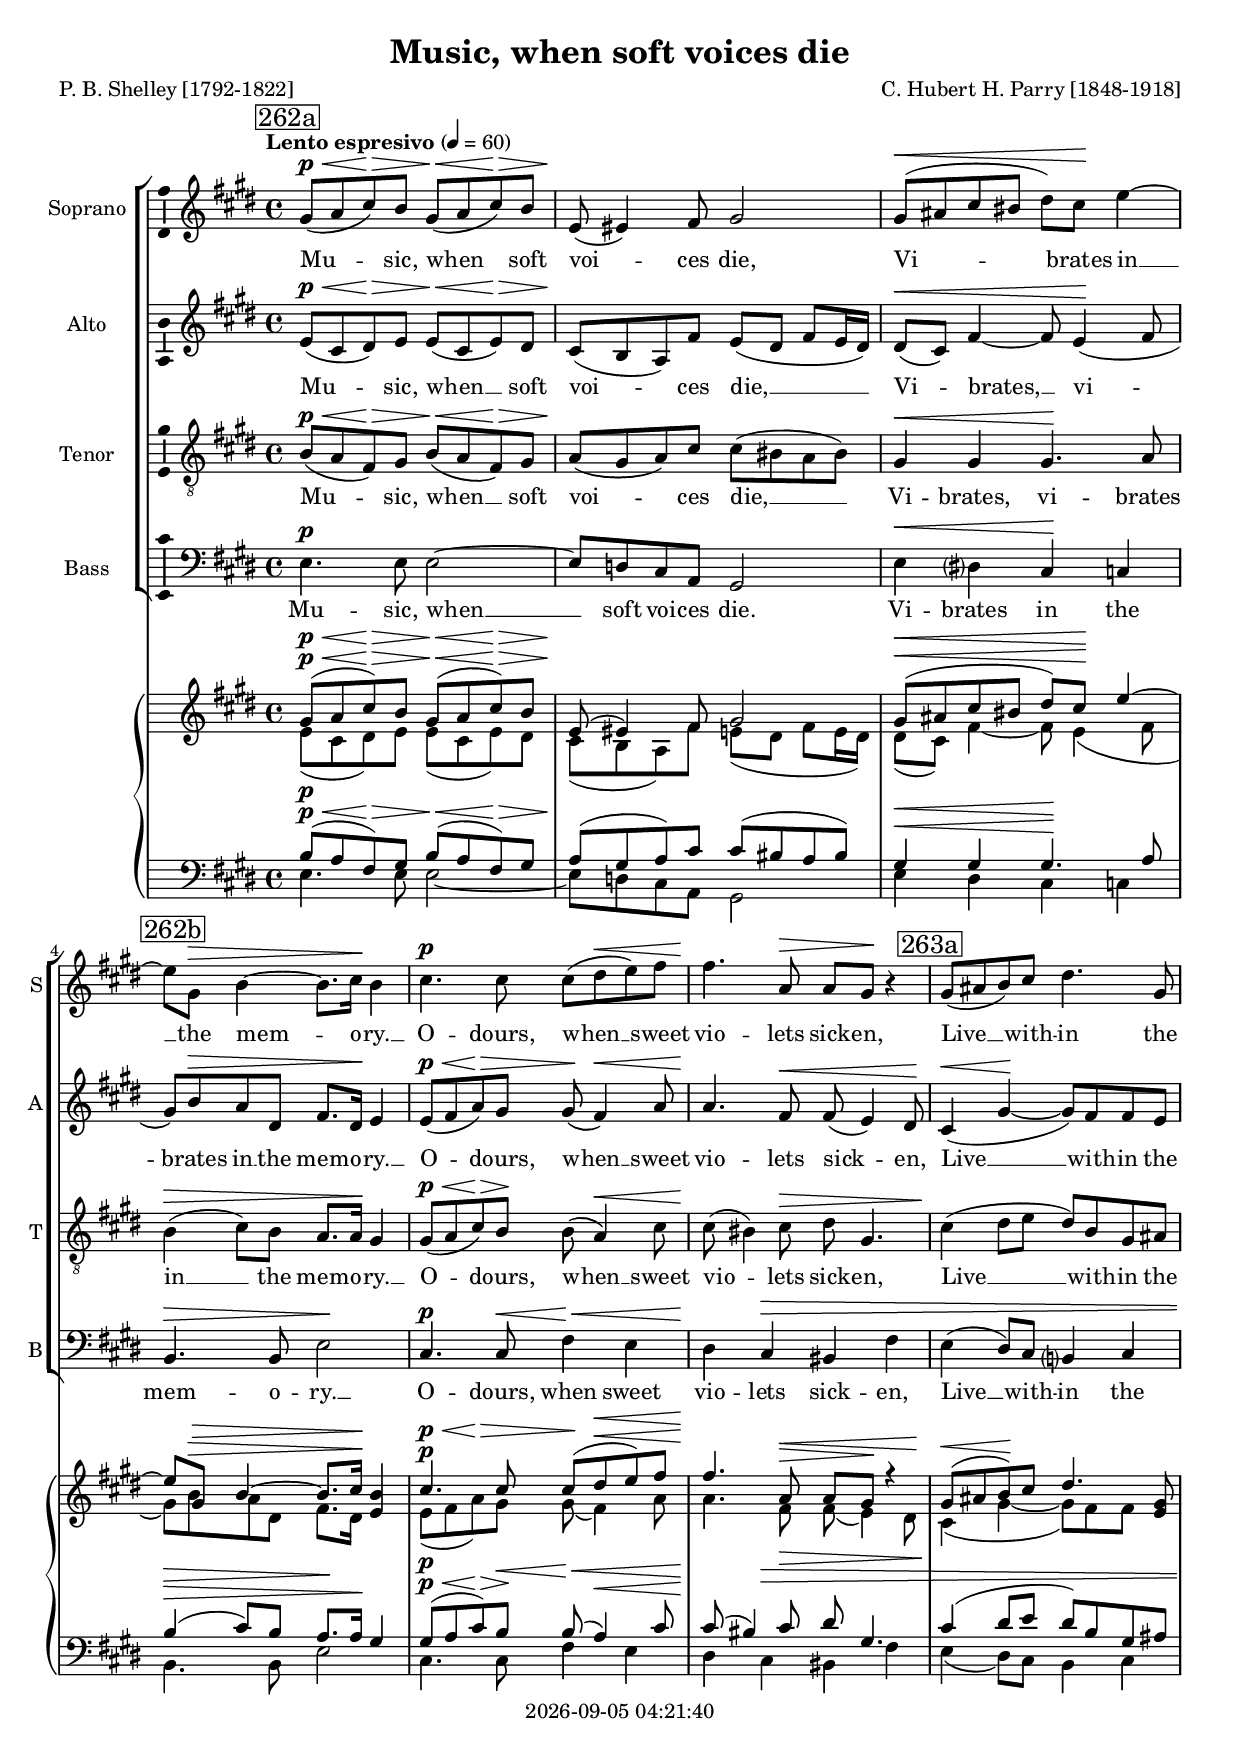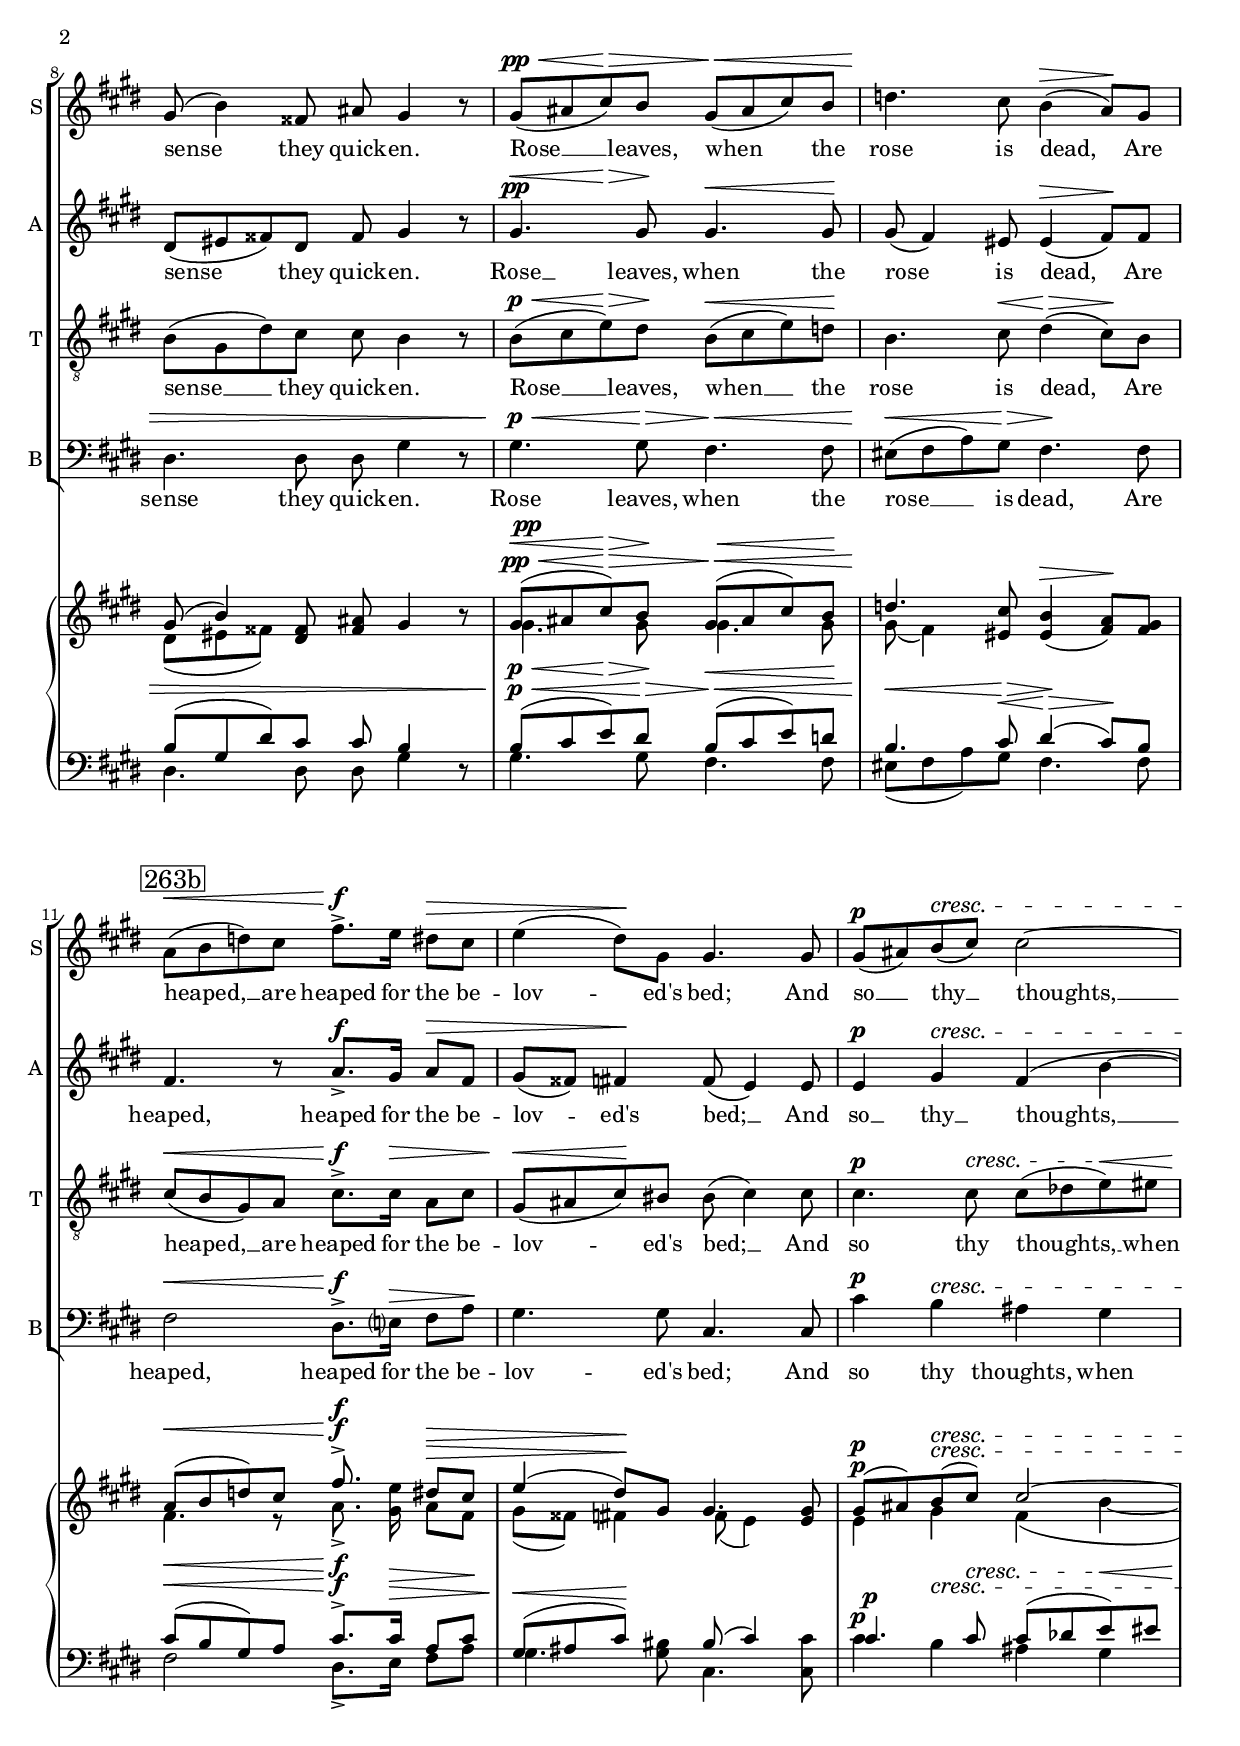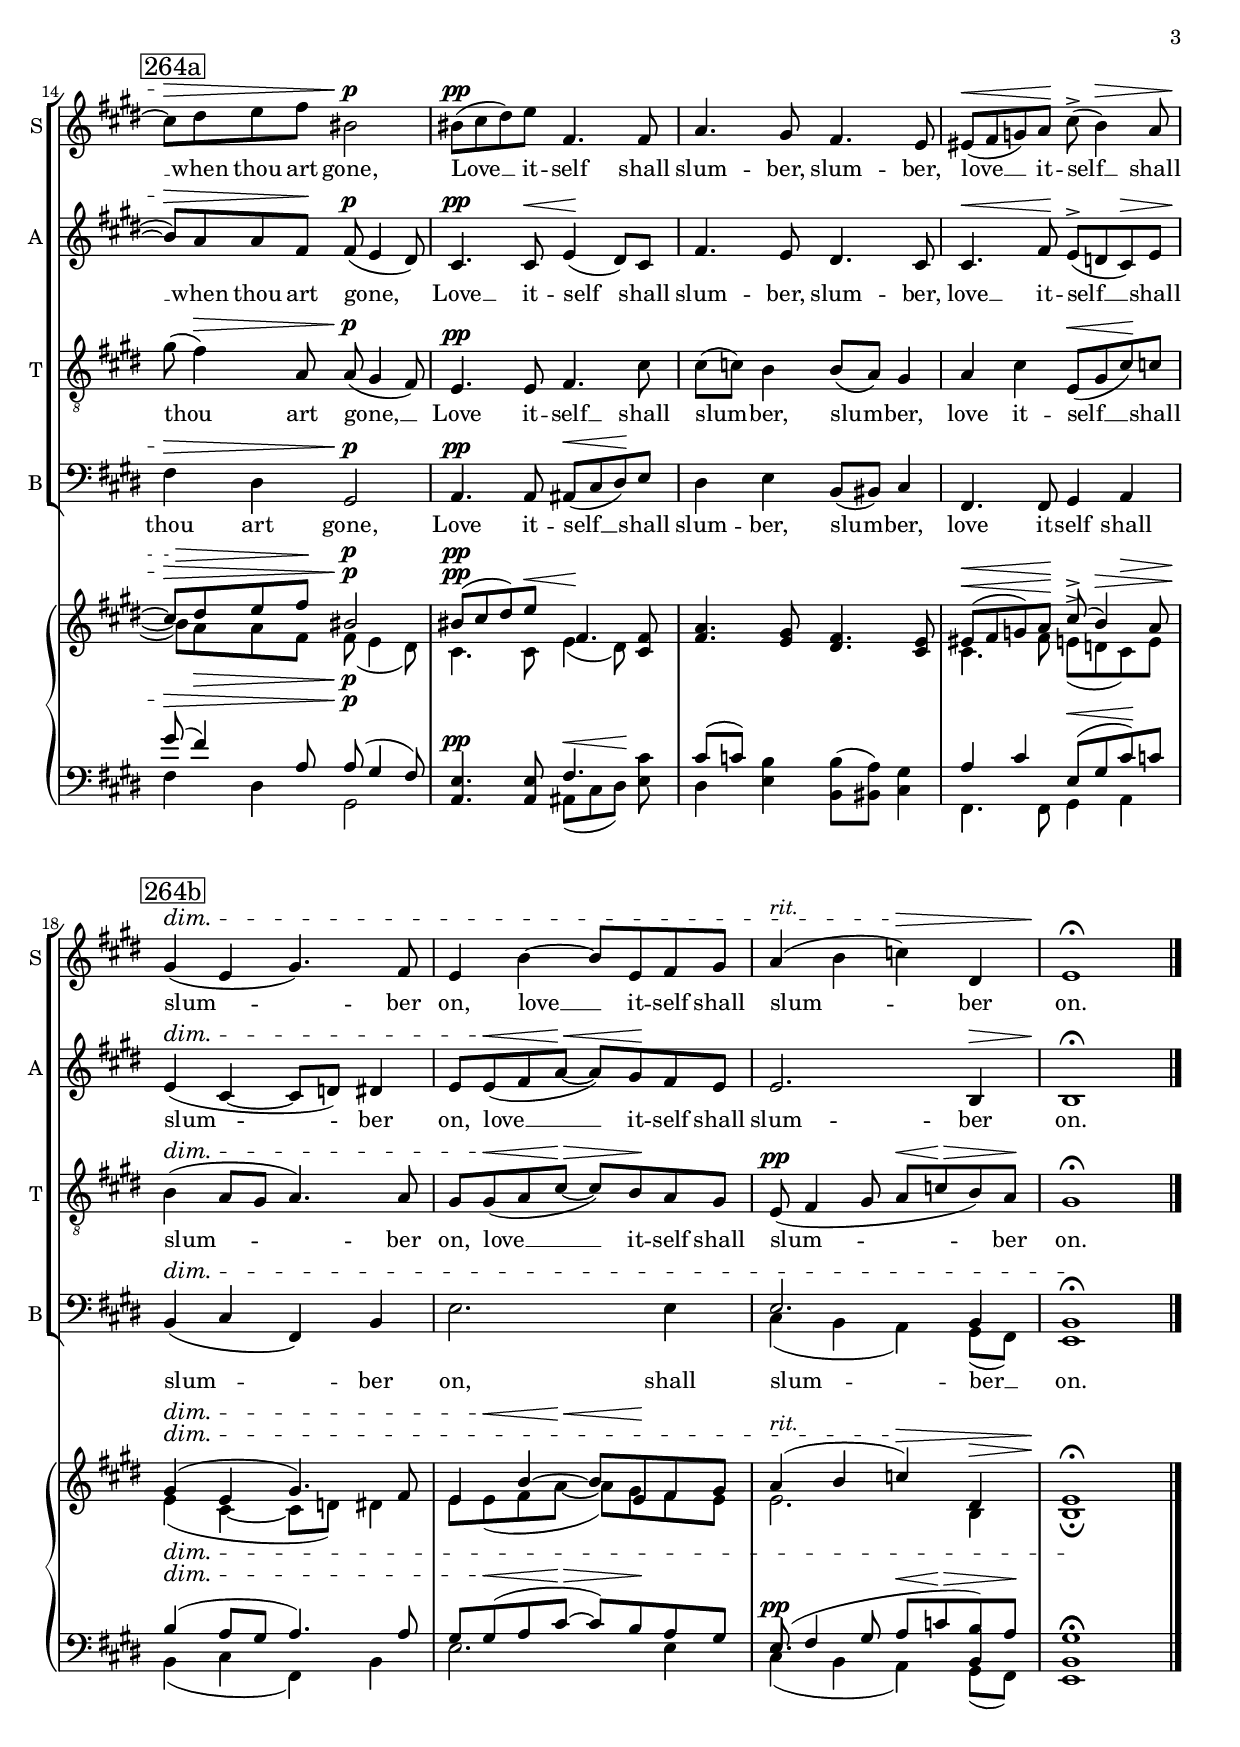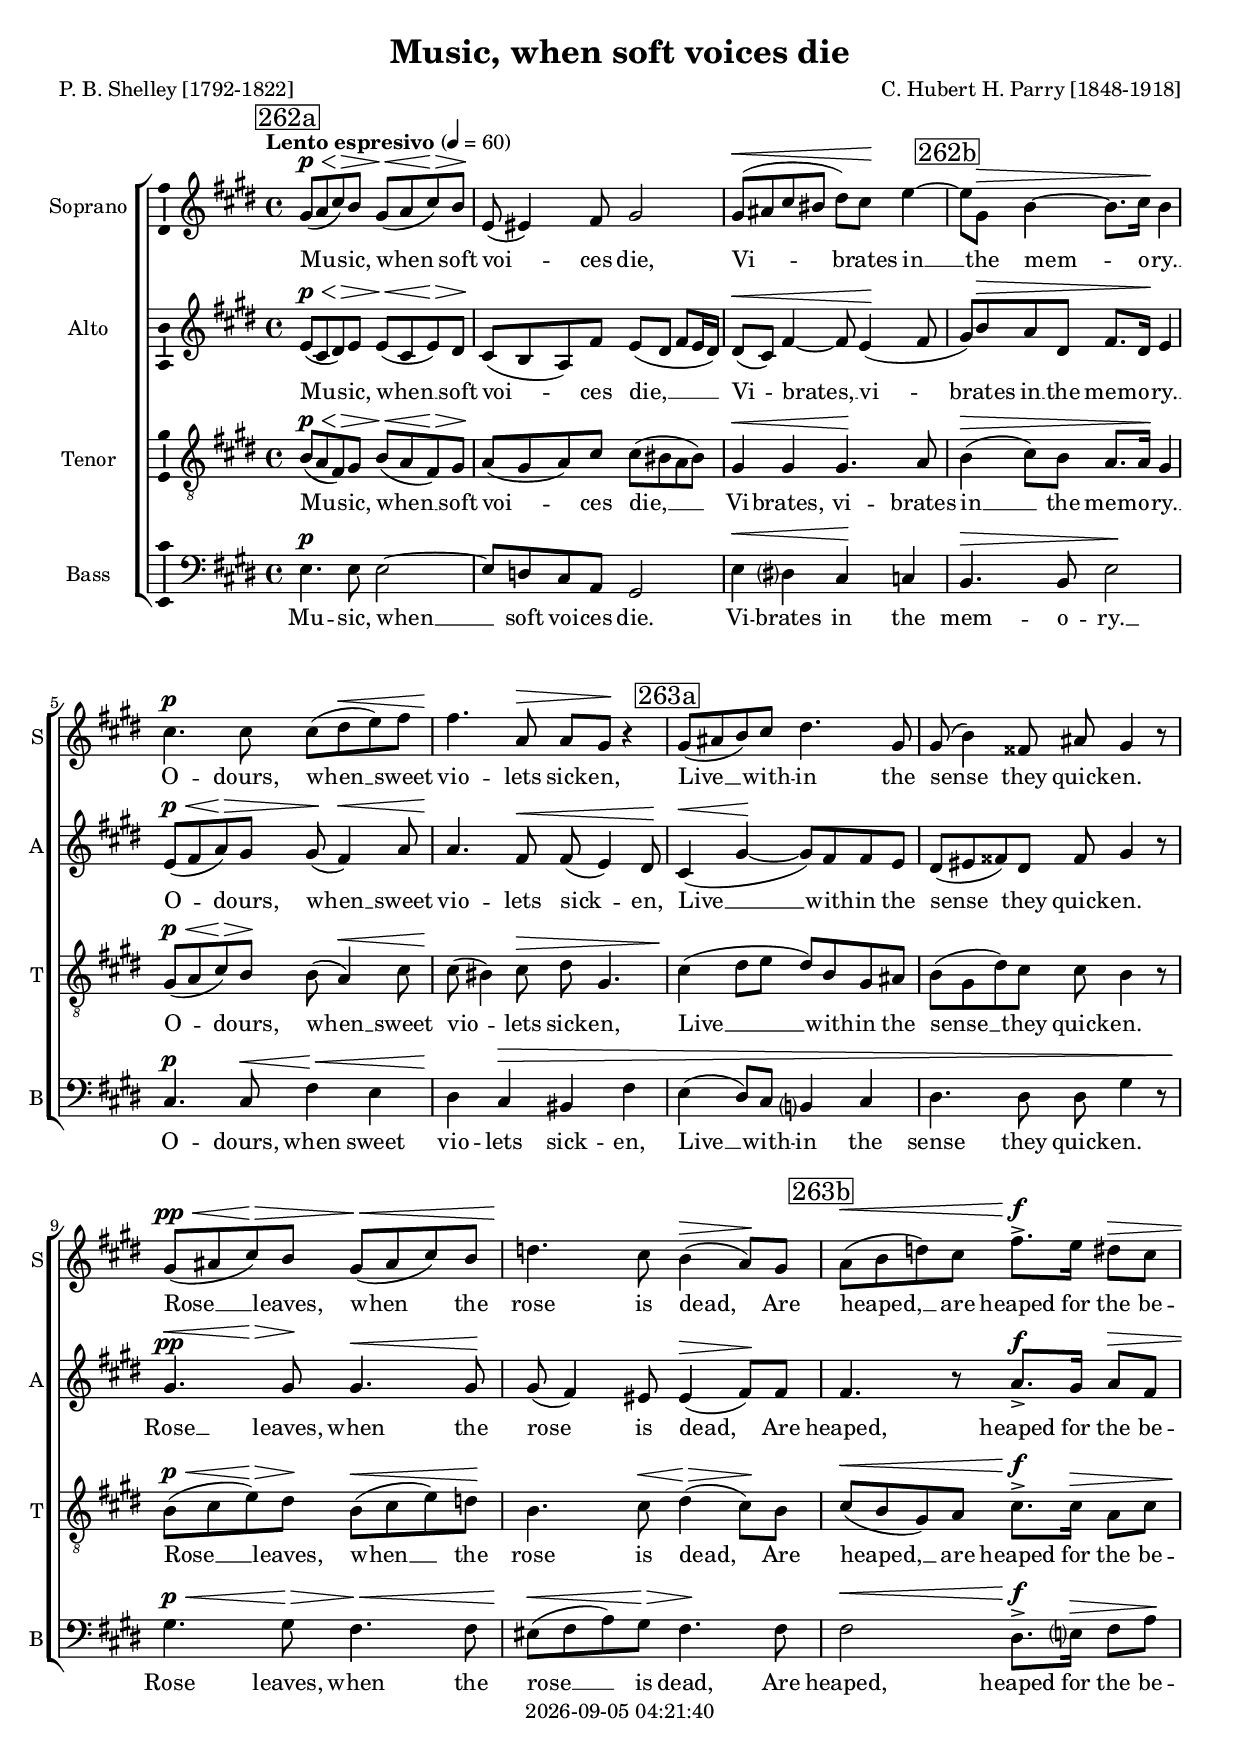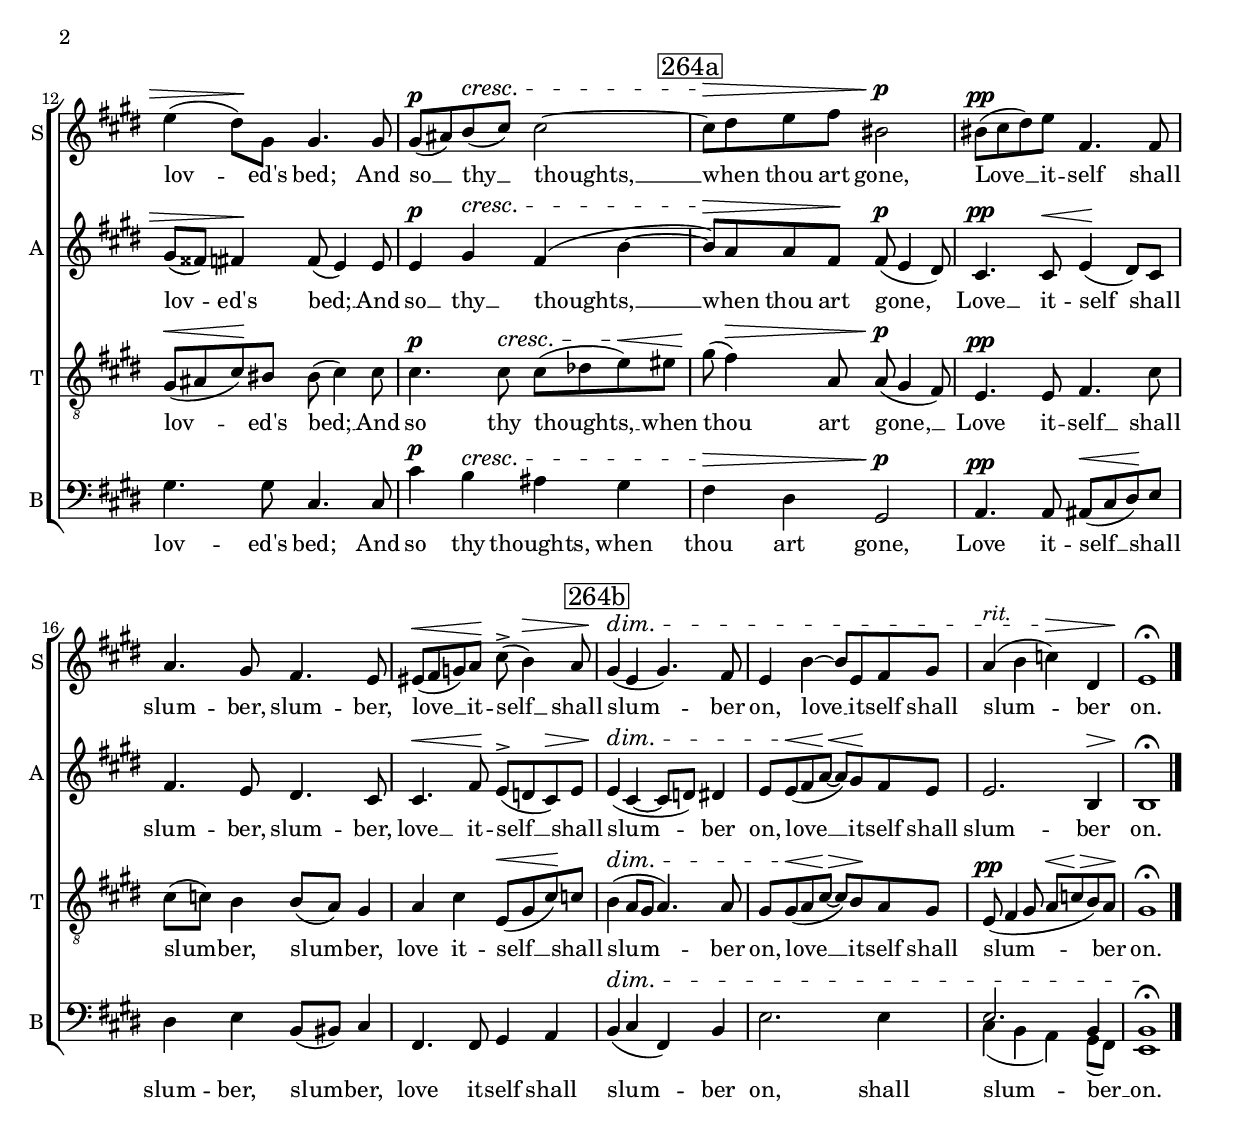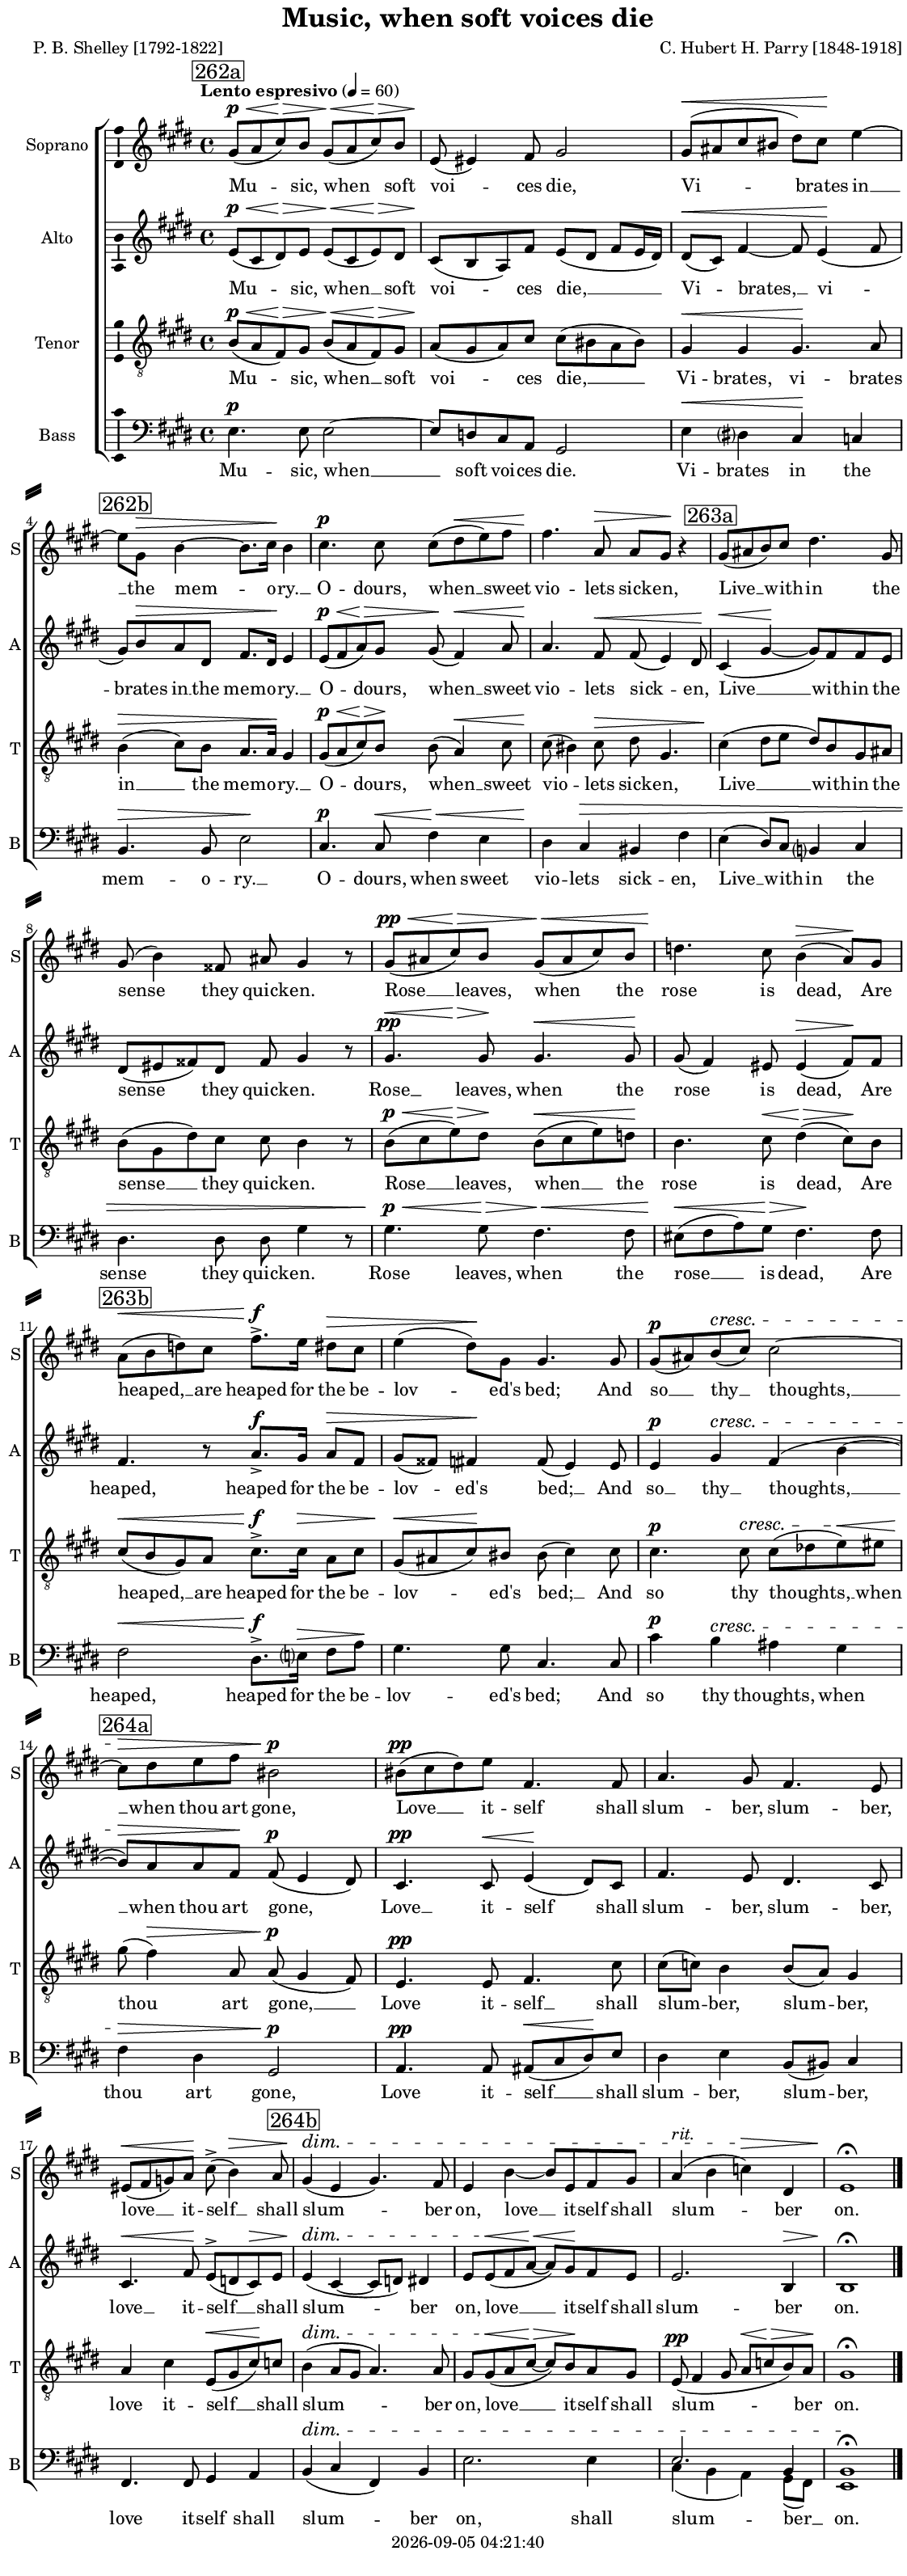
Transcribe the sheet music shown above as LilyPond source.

\version "2.22.0"

\include "predefined-guitar-fretboards.ly"
\include "articulate.ly"

today = #(strftime "%Y-%m-%d %H:%M:%S" (localtime (current-time)))

\header {
% centered at top
%  dedication  = "dedication"
  title       = "Music, when soft voices die"
%  subtitle    = "subtitle"
%  subsubtitle = "subsubtitle"
%  instrument  = "instrument"
  
% arrangement of following lines:
%
%  poet    composer
%  meter   arranger
%  piece       opus

  composer    = "C. Hubert H. Parry [1848-1918]"
%  arranger    = "arranger"
%  opus        = "opus"

  poet        = "P. B. Shelley [1792-1822]"
%  meter       = "meter"
%  piece       = "piece"

% centered at bottom
% tagline     = "tagline" % default lilypond version
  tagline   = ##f
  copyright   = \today
}

#(set-global-staff-size 18)

global = {
  \key e \major
  \time 4/4
}

TempoTrack = {
  \tempo "Lento espresivo" 4=60
  s1
  \set Score.tempoHideNote = ##t
  s1*18
  \tempo 4=50 s1
  \tempo 4=30
  s1
}

RehearsalTrack = {
%  \set Score.currentBarNumber = #5
  \mark \markup { \box "262a" } s1*3
  \mark \markup { \box "262b" } s1*3
  \mark \markup { \box "263a" } s1*4
  \mark \markup { \box "263b" } s1*3
  \mark \markup { \box "264a" } s1*4
  \mark \markup { \box "264b" } s1*4
}

soprano = \relative {
%  \ambitusAfter key-signature
  \global
  gis'8^\p^\< (a cis^\>) b gis8^\< (a cis^\>) b |
  e,8\!(eis4) fis8 gis2 |
  gis8^\<(ais cis bis dis) cis\! e4~ |
  e8 gis,^\> b4~8. cis16\! b4 | % 262b
  cis4.^\p 8 8(dis^\< e) fis |
  fis4.\! a,8^\> 8 gis\! r4 |
  gis8(ais b) cis dis4. gis,8 | % 263a
  gis8(b4) fisis8 ais gis4 r8 |
  gis8^\pp^\< (ais cis^\>) b gis^\<(ais cis) b |
  d4.\! cis8 b4^\> (a8\!) gis |
  a8^\<(b d) cis fis8.->^\f e16 dis8^\> cis | % 263b
  e4(dis8\!) gis,8 4. 8 |
  gis8^\p(ais) b^\cresc (cis) 2~ |
  cis8^\> dis e fis bis,2^\p | % 264a
  bis8^\pp (cis dis) e fis,4. 8 |
  a4. gis8 fis4. e8 |
  eis8^\<(fis g) a\! cis8->(b4^\>) a8 |
  gis4^\dim (e gis4.) fis8 | % 264b
  e4 b'~8 e, fis gis |
  a4^\markup\italic rit. (b c^\>) dis, |
  e1\!\fermata
  \bar "|."
}

wordsSop = \lyricmode {
  Mu -- sic, when soft voi -- ces die,
  Vi -- brates in __ the mem -- o -- ry. __
  O -- dours, when __ sweet vio -- lets sick -- en,
  Live __ with -- in the sense they quick -- en.
  Rose __ leaves, when the rose is dead,
  Are heaped, __ are heaped for the be -- lov -- ed's bed;
  And so __ thy __ thoughts, __ when thou art gone,
  Love __ it -- self shall slum -- ber,
  slum -- ber, love __ it -- self __
  shall slum -- ber on,
  love __ it -- self shall slum -- ber on.
}

wordsSopMidi = \lyricmode {
  "Mu" "sic, " "when " "soft " voi "ces " "die, "
  "\nVi" "brates " "in "  "the " mem o "ry. " 
  "\nO" "dours, " "when "  "sweet " vio "lets " sick "en, "
  "\nLive "  with "in " "the " "sense " "they " quick "en. "
  "\nRose "  "leaves, " "when " "the " "rose " "is " "dead, "
  "\nAre " "heaped, "  "are " "heaped " "for " "the " be lov "ed's " "bed; "
  "\nAnd " "so "  "thy "  "thoughts, "  "when " "thou " "art " "gone, "
  "\nLove "  it "self " "shall " slum "ber, "
  "\nslum" "ber, " "love "  it "self " 
  "\nshall " slum "ber " "on, "
  "\nlove "  it "self " "shall " slum "ber " "on. "
}

alto = \relative {
  \global
  e'8^\p^\< (cis dis^\>) e e^\< (cis e^\>) dis |
  cis8\!(b a) fis' e(dis fis e16 dis) |
  dis8^\<(cis) fis4~8 e4\!(fis8 |
  gis8) b^\> a dis, fis8. dis16\! e4 | % 262b
  e8^\p^\<(fis a^\>) gis8 8\!(fis4^\<) a8 |
  a4.\! fis8^\<fis(e4) dis8\! |
  cis4^\<(gis'\! ~8) fis fis e | % 263a
  dis8 (eis fisis) dis fisis gis4 r8 |
  <<{gis4.^\pp 8 4.^\< 8\!} \new Voice {s4^\< s8^\> s\! s2}>> |
  gis8(fis4) eis8 4^\> (fis8\!) fis |
  fis4. r8 a8.->^\f gis16 a8^\> fis | % 263b
  gis8(fisis) fis4\! 8(e4) 8 |
  e4^\p gis^\cresc fis(b~ |
  b8^\>) a a fis\! fis^\p(e4 dis8) | % 264a
  cis4.^\pp 8^\< e4\!(dis8) cis |
  fis4. e8 dis4. cis8 |
  cis4.^\< fis8\! e8^>(d cis^\>) e |
  e4^\dim (cis~8 d) dis4 | % 264b
  e8 8^\<(fis a^\< ~ 8) gis\! fis e |
  e2. b4^\> |
  b1\!\fermata
  \bar "|."
}

wordsAlto = \lyricmode {
  Mu -- sic, when __ soft voi -- ces die, __
  Vi -- brates, __ vi -- brates in __ the mem -- o -- ry. __
  O -- dours, when __ sweet vio -- lets sick -- en,
  Live __ with -- in the sense they quick -- en.
  Rose __ leaves, when the rose is dead,
  Are heaped, heaped for the be -- lov -- ed's bed; __
  And so __ thy __ thoughts, __ when thou art gone,
  Love __ it -- self shall slum -- ber,
  slum -- ber, love __ it -- self __
  shall slum -- ber on,
  love __ it -- self shall slum -- ber on.
}

wordsAltoMidi = \lyricmode {
  "Mu" "sic, " "when "  "soft " voi "ces " "die, " 
  "\nVi" "brates, "  vi "brates " "in "  "the " mem o "ry. " 
  "\nO" "dours, " "when "  "sweet " vio "lets " sick "en, "
  "\nLive "  with "in " "the " "sense " "they " quick "en. "
  "\nRose "  "leaves, " "when " "the " "rose " "is " "dead, "
  "\nAre " "heaped, " "heaped " "for " "the " be lov "ed's " "bed; " 
  "\nAnd " "so "  "thy "  "thoughts, "  "when " "thou " "art " "gone, "
  "\nLove "  it "self " "shall " slum "ber, "
  "\nslum" "ber, " "love "  it "self " 
  "\nshall " slum "ber " "on, "
  "\nlove "  it "self " "shall " slum "ber " "on. "
}

tenor = \relative {
  \global
  b8^\p^\< (a fis^\>) gis b8^\< (a fis^\>) gis |
  a8\!(gis a) cis cis(bis a bis) |
  gis4^\< 4 4.\! a8 |
  b4^\> (cis8) b a8. 16\! gis4 | % 262b
  gis8^\p^\< (a cis^\>) b\! 8(a4^\<) cis8 |
  cis8\!(bis4) cis8^\> dis gis,4.
  cis4\!(dis8 e dis) b gis ais | % 263a
  b8(gis dis') cis cis b4 r8 |
  b8^\p^\< (cis e^\>) dis\! b^\<(cis e) d\! |
  b4. cis8^\< dis4^\> (cis8\!) b |
  cis8^\< (b gis) a cis8.->^\f 16^\> a8 cis | % 263b
  gis8^\< (ais cis\!) bis bis(cis4) 8 |
  cis4.^\p 8^\cresc 8(des e^\<) eis |
  gis8\! (fis4^\>) a,8 8^\p(gis4 fis8) | % 264a
  e4.^\pp 8 fis4. cis'8 |
  cis8(c) b4 8(a) gis4 |
  a4 cis e,8^\<(gis cis\!) c |
  b4^\dim (a8 gis a4.) 8 | % 264b
  gis8 8^\<(a cis^\> ~8) b\! a gis |
  e8^\pp(fis4 gis8 a^\< c^\>b) a\! |
  gis1\fermata |
  \bar "|."
}

wordsTenor = \lyricmode {
  Mu -- sic, when __ soft voi -- ces die, __
  Vi -- brates, vi -- brates in __ the mem -- o -- ry. __
  O -- dours, when __ sweet vio -- lets sick -- en,
  Live __ with -- in the sense __ they quick -- en.
  Rose __ leaves, when __ the rose is dead,
  Are heaped, __  are heaped for the be -- lov -- ed's bed; __
  And so  thy thoughts, __ when thou art gone, __
  Love it -- self __ shall slum -- ber,
  slum -- ber, love it -- self __  shall slum -- ber on,
  love __ it -- self shall slum -- ber on.
}

wordsTenorMidi = \lyricmode {
  "Mu" "sic, " "when "  "soft " voi "ces " "die, " 
  "\nVi" "brates, " vi "brates " "in "  "the " mem o "ry. " 
  "\nO" "dours, " "when "  "sweet " vio "lets " sick "en, "
  "\nLive "  with "in " "the " "sense "  "they " quick "en. "
  "\nRose "  "leaves, " "when "  "the " "rose " "is " "dead, "
  "\nAre " "heaped, "   "are " "heaped " "for " "the " be lov "ed's " "bed; " 
  "\nAnd " "so "  "thy " "thoughts, "  "when " "thou " "art " "gone, " 
  "\nLove " it "self "  "shall " slum "ber, "
  "\nslum" "ber, " "love " it "self "   "shall " slum "ber " "on, "
  "\nlove "  it "self " "shall " slum "ber " "on. "
}

bass = \relative {
  \global
  e4.^\p 8 2~ |
  e8 d cis a gis2 |
  e'4^\< dis cis\! c |
  b4.^\> 8 e2\! | % 262b
  cis4.^\p 8^\< fis4^\< e |
  dis4\! cis^\> bis fis' |
  e4(dis8) cis b4 cis | % 263a
  dis4. 8 8 gis4 r8 |
  gis4.^\p^\< 8\> fis4.^\< 8 |
  eis8^\<(fis a) gis^\> fis4.\! 8 |
  fis2^\< dis8.->^\f e16^\> fis8 a\! | % 263b
  gis4. 8 cis,4. 8 |
  cis'4^\p b^\cresc ais gis |
  fis4^\> dis gis,2^\p | % 264a
  a4.^\pp 8 ais^\<(cis dis\!) e |
  dis4 e b8(bis) cis4 |
  fis,4. 8 gis4 a |
  b4^\dim(cis fis,) b | % 264b
  e2. 4 |
  <<{\voiceTwo cis4(b a) gis8(fis)} \new Voice {\voiceOne e'2. b4}>> |
  <e, b'>1^\fermata\omit\ppp |
  \bar "|."
}

wordsBass = \lyricmode {
  Mu -- sic, when __ soft voi -- ces die.
  Vi -- brates in the mem -- o -- ry. __
  O -- dours, when sweet vio -- lets sick -- en,
  Live __ with -- in the sense they quick -- en.
  Rose leaves, when the rose __ is dead,
  Are heaped, heaped for the be -- lov -- ed's bed;
  And so thy thoughts, when thou art gone,
  Love it -- self __ shall slum -- ber, slum -- ber,
  love it -- self shall slum -- ber on,
  shall slum -- ber __ on.
}

wordsBassMidi = \lyricmode {
  "Mu" "sic, " "when "  "soft " voi "ces " "die. "
  "\nVi" "brates " "in " "the " mem o "ry. " 
  "\nO" "dours, " "when " "sweet " vio "lets " sick "en, "
  "\nLive "  with "in " "the " "sense " "they " quick "en. "
  "\nRose " "leaves, " "when " "the " "rose "  "is " "dead, "
  "\nAre " "heaped, " "heaped " "for " "the " be lov "ed's " "bed; "
  "\nAnd " "so " "thy " "thoughts, " "when " "thou " "art " "gone, "
  "\nLove " it "self "  "shall " slum "ber, " slum "ber, "
  "\nlove " it "self " "shall " slum "ber " "on, "
  "\nshall " slum "ber "  "on. "
}

pianoRHone = \relative {
  \global

  \bar "|."
}

pianoRHtwo = \relative {
  \global

  \bar "|."
}

dynamicsPiano = {
  \override DynamicTextSpanner.style = #'none
}

pianoLHone = \relative {
  \global

  \bar "|."
}

pianoLHtwo = \relative {
  \global

  \bar "|."
}

\book {
  \bookOutputSuffix "single"
  \score {
    <<
      <<
        \new ChoirStaff <<
                                % Single soprano staff
          \new Staff = soprano \with {
            instrumentName = #"Soprano"
            shortInstrumentName = #"S"
            \consists Ambitus_engraver
          }
          <<
%  \ambitusAfter key-signature
            \new Voice \TempoTrack
            \new Voice \RehearsalTrack
            \new Voice \soprano
            \addlyrics \wordsSop
          >>
                                % Single alto staff
          \new Staff = alto \with {
            instrumentName = #"Alto"
            shortInstrumentName = #"A"
            \consists Ambitus_engraver
          }
          <<
            \new Voice \alto
            \addlyrics \wordsAlto
          >>
                                % Single tenor staff
          \new Staff = tenor \with {
            instrumentName = #"Tenor"
            shortInstrumentName = #"T"
            \consists Ambitus_engraver
          }
          <<
            \clef "treble_8"
            \new Voice \tenor
            \addlyrics \wordsTenor
          >>
                                % Single bass staff
          \new Staff = bass \with {
            instrumentName = #"Bass"
            shortInstrumentName = #"B"
            \accidentalStyle Score.modern-cautionary
            \consists Ambitus_engraver
          }
          <<
            \clef "bass"
            \new Voice \bass
            \addlyrics \wordsBass
          >>
        >>
        \new PianoStaff = piano <<
          \new Staff = pianorh \with {
            printPartCombineTexts = ##f
          }
          <<
%            \new Voice \partCombine \pianoRHone \pianoRHtwo
            \new Voice \partCombine \soprano \alto
          >>
          \new Dynamics \dynamicsPiano
          \new Staff = pianolh \with {
            printPartCombineTexts = ##f
          }
          <<
            \clef "bass"
%            \new Voice \partCombine \pianoLHone \pianoLHtwo
            \new Voice \partCombine \tenor \bass
          >>
        >>
      >>
    >>
    \layout {
      indent = 1.5\cm
      \pointAndClickOff
      \context {
        \Staff \RemoveAllEmptyStaves
        barNumberVisibility = #first-bar-number-invisible-save-broken-bars
        \override BarNumber.break-visibility = ##(#f #t #t)
      }
    }
  }
}

\book {
  \bookOutputSuffix "single-noacc"
  \score {
    <<
      <<
        \new ChoirStaff <<
                                % Single soprano staff
          \new Staff = soprano \with {
            instrumentName = #"Soprano"
            shortInstrumentName = #"S"
            \consists Ambitus_engraver
          }
          <<
%  \ambitusAfter key-signature
            \new Voice \TempoTrack
            \new Voice \RehearsalTrack
            \new Voice \soprano
            \addlyrics \wordsSop
          >>
                                % Single alto staff
          \new Staff = alto \with {
            instrumentName = #"Alto"
            shortInstrumentName = #"A"
            \consists Ambitus_engraver
          }
          <<
            \new Voice \alto
            \addlyrics \wordsAlto
          >>
                                % Single tenor staff
          \new Staff = tenor \with {
            instrumentName = #"Tenor"
            shortInstrumentName = #"T"
            \consists Ambitus_engraver
          }
          <<
            \clef "treble_8"
            \new Voice \tenor
            \addlyrics \wordsTenor
          >>
                                % Single bass staff
          \new Staff = bass \with {
            instrumentName = #"Bass"
            shortInstrumentName = #"B"
            \accidentalStyle Score.modern-cautionary
            \consists Ambitus_engraver
          }
          <<
            \clef "bass"
            \new Voice \bass
            \addlyrics \wordsBass
          >>
        >>
      >>
    >>
    \layout {
      indent = 1.5\cm
      \pointAndClickOff
      \context {
        \Staff \RemoveAllEmptyStaves
        barNumberVisibility = #first-bar-number-invisible-save-broken-bars
        \override BarNumber.break-visibility = ##(#f #t #t)
      }
    }
  }
}

\book {
  \bookOutputSuffix "singlepage-noacc"
  \paper {
    top-margin = 0
    left-margin = 7
    right-margin = 1
    paper-width = 190\mm
    page-breaking = #ly:one-page-breaking
    system-system-spacing.basic-distance = #15
    system-separator-markup = \slashSeparator
  }
  \score {
    <<
      <<
        \new ChoirStaff <<
                                % Single soprano staff
          \new Staff = soprano \with {
            instrumentName = #"Soprano"
            shortInstrumentName = #"S"
            \consists Ambitus_engraver
          }
          <<
%  \ambitusAfter key-signature
            \new Voice \TempoTrack
            \new Voice \RehearsalTrack
            \new Voice \soprano
            \addlyrics \wordsSop
          >>
                                % Single alto staff
          \new Staff = alto \with {
            instrumentName = #"Alto"
            shortInstrumentName = #"A"
            \consists Ambitus_engraver
          }
          <<
            \new Voice \alto
            \addlyrics \wordsAlto
          >>
                                % Single tenor staff
          \new Staff = tenor \with {
            instrumentName = #"Tenor"
            shortInstrumentName = #"T"
            \consists Ambitus_engraver
          }
          <<
            \clef "treble_8"
            \new Voice \tenor
            \addlyrics \wordsTenor
          >>
                                % Single bass staff
          \new Staff = bass \with {
            instrumentName = #"Bass"
            shortInstrumentName = #"B"
            \accidentalStyle Score.modern-cautionary
            \consists Ambitus_engraver
          }
          <<
            \clef "bass"
            \new Voice \bass
            \addlyrics \wordsBass
          >>
        >>
      >>
    >>
    \layout {
      indent = 1.5\cm
      \pointAndClickOff
      \context {
        \Staff \RemoveAllEmptyStaves
        barNumberVisibility = #first-bar-number-invisible-save-broken-bars
        \override BarNumber.break-visibility = ##(#f #t #t)
      }
    }
  }
}

\book {
  \bookOutputSuffix "midi-sop"
  \score {
%   \articulate
    <<
      <<
        \new ChoirStaff <<
                                % Single soprano staff
          \new Staff = soprano \with {
            instrumentName = #"Soprano"
            shortInstrumentName = #"S"
            midiInstrument = "choir aahs"
          }
          <<
            \new Voice \TempoTrack
            \new Voice \RehearsalTrack
            \new Voice \soprano
            \addlyrics \wordsSopMidi
          >>
                                % Single alto staff
          \new Staff = alto \with {
            instrumentName = #"Alto"
            shortInstrumentName = #"A"
            midiInstrument = "choir aahs"
          }
          <<
            \new Voice \alto
          >>
                                % Single tenor staff
          \new Staff = tenor \with {
            instrumentName = #"Tenor"
            shortInstrumentName = #"T"
            midiInstrument = "choir aahs"
          }
          <<
            \clef "treble_8"
            \new Voice \tenor
          >>
                                % Single bass staff
          \new Staff = bass \with {
            instrumentName = #"Bass"
            shortInstrumentName = #"B"
            midiInstrument = "choir aahs"
            \accidentalStyle Score.modern-cautionary
          }
          <<
            \clef "bass"
            \new Voice \bass
          >>
        >>
        \new PianoStaff = piano <<
          \new Staff = pianorh \with {
            printPartCombineTexts = ##f
            midiInstrument = "acoustic grand piano"
          }
          <<
            \new Voice \partCombine \soprano \alto
          >>
          \new Dynamics \dynamicsPiano
          \new Staff = pianolh \with {
            printPartCombineTexts = ##f
            midiInstrument = "acoustic grand piano"
          }
          <<
            \clef "bass"
            \new Voice \partCombine \tenor \bass
          >>
        >>
      >>
    >>
    \midi {}
  }
}

\book {
  \bookOutputSuffix "midi-alto"
  \score {
%   \articulate
    <<
      <<
        \new ChoirStaff <<
                                % Single soprano staff
          \new Staff = soprano \with {
            instrumentName = #"Soprano"
            shortInstrumentName = #"S"
            midiInstrument = "choir aahs"
          }
          <<
            \new Voice \TempoTrack
            \new Voice \RehearsalTrack
            \new Voice \soprano
          >>
                                % Single alto staff
          \new Staff = alto \with {
            instrumentName = #"Alto"
            shortInstrumentName = #"A"
            midiInstrument = "choir aahs"
          }
          <<
            \new Voice \alto
            \addlyrics \wordsAltoMidi
          >>
                                % Single tenor staff
          \new Staff = tenor \with {
            instrumentName = #"Tenor"
            shortInstrumentName = #"T"
            midiInstrument = "choir aahs"
          }
          <<
            \clef "treble_8"
            \new Voice \tenor
          >>
                                % Single bass staff
          \new Staff = bass \with {
            instrumentName = #"Bass"
            shortInstrumentName = #"B"
            midiInstrument = "choir aahs"
            \accidentalStyle Score.modern-cautionary
          }
          <<
            \clef "bass"
            \new Voice \bass
          >>
        >>
        \new PianoStaff = piano <<
          \new Staff = pianorh \with {
            printPartCombineTexts = ##f
            midiInstrument = "acoustic grand piano"
          }
          <<
            \new Voice \partCombine \soprano \alto
          >>
          \new Dynamics \dynamicsPiano
          \new Staff = pianolh \with {
            printPartCombineTexts = ##f
            midiInstrument = "acoustic grand piano"
          }
          <<
            \clef "bass"
            \new Voice \partCombine \tenor \bass
          >>
        >>
      >>
    >>
    \midi {}
  }
}

\book {
  \bookOutputSuffix "midi-tenor"
  \score {
%   \articulate
    <<
      <<
        \new ChoirStaff <<
                                % Single soprano staff
          \new Staff = soprano \with {
            instrumentName = #"Soprano"
            shortInstrumentName = #"S"
            midiInstrument = "choir aahs"
          }
          <<
            \new Voice \TempoTrack
            \new Voice \RehearsalTrack
            \new Voice \soprano
          >>
                                % Single alto staff
          \new Staff = alto \with {
            instrumentName = #"Alto"
            shortInstrumentName = #"A"
            midiInstrument = "choir aahs"
          }
          <<
            \new Voice \alto
          >>
                                % Single tenor staff
          \new Staff = tenor \with {
            instrumentName = #"Tenor"
            shortInstrumentName = #"T"
            midiInstrument = "choir aahs"
          }
          <<
            \clef "treble_8"
            \new Voice \tenor
            \addlyrics \wordsTenorMidi
          >>
                                % Single bass staff
          \new Staff = bass \with {
            instrumentName = #"Bass"
            shortInstrumentName = #"B"
            midiInstrument = "choir aahs"
            \accidentalStyle Score.modern-cautionary
          }
          <<
            \clef "bass"
            \new Voice \bass
          >>
        >>
        \new PianoStaff = piano <<
          \new Staff = pianorh \with {
            printPartCombineTexts = ##f
            midiInstrument = "acoustic grand piano"
          }
          <<
            \new Voice \partCombine \soprano \alto
          >>
          \new Dynamics \dynamicsPiano
          \new Staff = pianolh \with {
            printPartCombineTexts = ##f
            midiInstrument = "acoustic grand piano"
          }
          <<
            \clef "bass"
            \new Voice \partCombine \tenor \bass
          >>
        >>
      >>
    >>
    \midi {}
  }
}

\book {
  \bookOutputSuffix "midi-bass"
  \score {
%   \articulate
    <<
      <<
        \new ChoirStaff <<
                                % Single soprano staff
          \new Staff = soprano \with {
            instrumentName = #"Soprano"
            shortInstrumentName = #"S"
            midiInstrument = "choir aahs"
          }
          <<
            \new Voice \TempoTrack
            \new Voice \RehearsalTrack
            \new Voice \soprano
          >>
                                % Single alto staff
          \new Staff = alto \with {
            instrumentName = #"Alto"
            shortInstrumentName = #"A"
            midiInstrument = "choir aahs"
          }
          <<
            \new Voice \alto
          >>
                                % Single tenor staff
          \new Staff = tenor \with {
            instrumentName = #"Tenor"
            shortInstrumentName = #"T"
            midiInstrument = "choir aahs"
          }
          <<
            \clef "treble_8"
            \new Voice \tenor
          >>
                                % Single bass staff
          \new Staff = bass \with {
            instrumentName = #"Bass"
            shortInstrumentName = #"B"
            midiInstrument = "choir aahs"
            \accidentalStyle Score.modern-cautionary
          }
          <<
            \clef "bass"
            \new Voice \bass
            \addlyrics \wordsBassMidi
          >>
        >>
        \new PianoStaff = piano <<
          \new Staff = pianorh \with {
            printPartCombineTexts = ##f
            midiInstrument = "acoustic grand piano"
          }
          <<
            \new Voice \partCombine \soprano \alto
          >>
          \new Dynamics \dynamicsPiano
          \new Staff = pianolh \with {
            printPartCombineTexts = ##f
            midiInstrument = "acoustic grand piano"
          }
          <<
            \clef "bass"
            \new Voice \partCombine \tenor \bass
          >>
        >>
      >>
    >>
    \midi {}
  }
}
